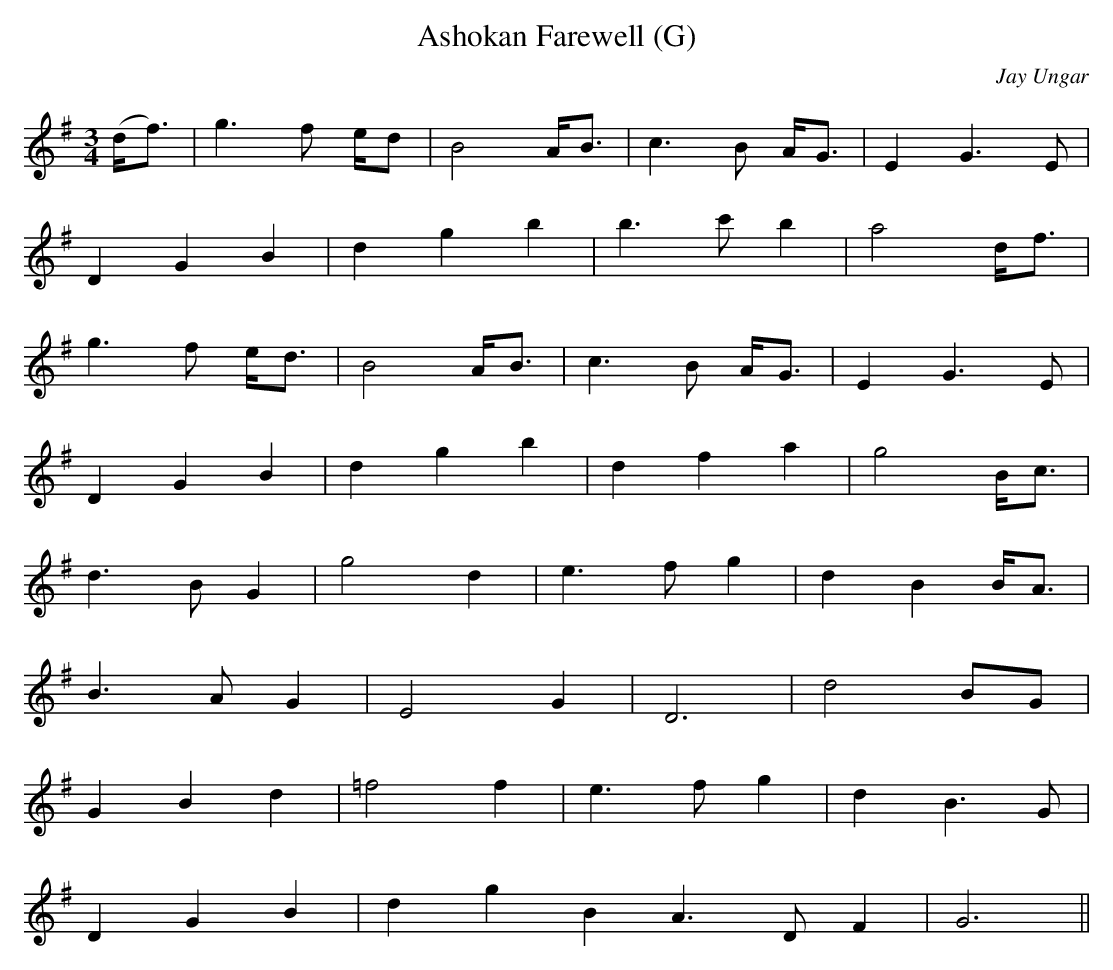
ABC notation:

X:1
T:Ashokan Farewell (G)
C:Jay Ungar
M:3/4
L:1/8
K:G
(d<f) | g3 f e/2d | B4 A<B | c3 B A<G | E2 G3 E |
D2 G2 B2 | d2 g2 b2 | b3 c' b2 | a4 d<f |
g3 f e<d | B4 A<B | c3 B A<G | E2 G3 E |
D2 G2 B2 | d2 g2 b2 | d2 f2 a2 | g4 B<c |
d3 B G2 | g4 d2 | e3 f g2 | d2 B2 B<A |
B3 A G2 | E4 G2 | D6 | d4 BG |
G2 B2 d2 | =f4 f2 | e3 f g2 | d2 B3 G |
D2 G2 B2 | d2 g2 B2 A3 D F2 | G6 ||
